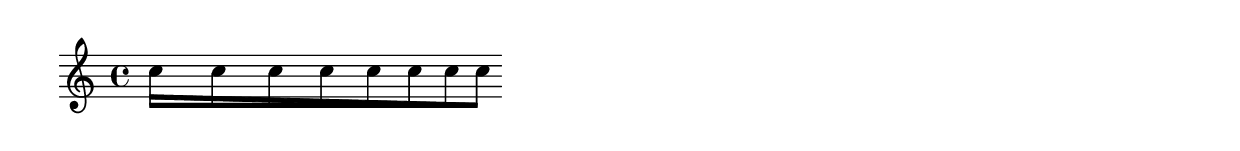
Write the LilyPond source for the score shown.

%%  Do not edit this file; it is auto-generated from LSR!
\version "2.10.12"

\header { texidoc = "
Feathered beams can be obtained by setting the #'grow-direction
property; you may also want to use \featherDurations to adjust note
durations. (See also in tha manual : \"Feathered beams\")
" }

\paper {
  ragged-right = ##t
  indent = #0.0
}

\featherDurations #(ly:make-moment 3 4) \relative c'' {
  \override Beam #'grow-direction = #LEFT
  c16[
    c c c
    c c c c ] 
}
